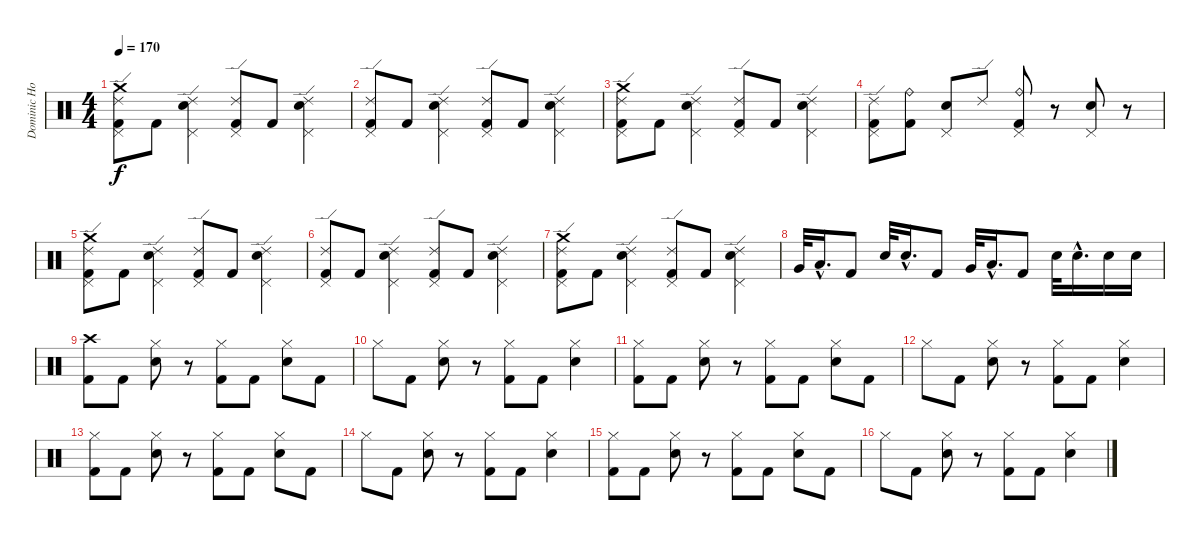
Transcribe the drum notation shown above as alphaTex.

\track ("Dominic Howard" "Dominic Ho") {instrument percussion}
\staff {score}
\articulation defaults
\ts (4 4)
\tempo 170
\clef neutral
\ks c
("Crash medium (hit)" "Ride (edge) 2" "Pedal Hi-Hat (hit)" "Kick (hit) 2").8{dy f} "Kick (hit) 2".8 ("Ride (edge) 2" "Electric Snare (hit)" "Pedal Hi-Hat (hit)").4 ("Ride (edge) 2" "Pedal Hi-Hat (hit)" "Kick (hit) 2").8 "Kick (hit) 2".8 ("Ride (edge) 2" "Electric Snare (hit)" "Pedal Hi-Hat (hit)").4 |
("Ride (edge) 2" "Pedal Hi-Hat (hit)" "Kick (hit) 2").8 "Kick (hit) 2".8 ("Ride (edge) 2" "Electric Snare (hit)" "Pedal Hi-Hat (hit)").4 ("Ride (edge) 2" "Pedal Hi-Hat (hit)" "Kick (hit) 2").8 "Kick (hit) 2".8 ("Ride (edge) 2" "Electric Snare (hit)" "Pedal Hi-Hat (hit)").4 |
("Crash medium (hit)" "Ride (edge) 2" "Pedal Hi-Hat (hit)" "Kick (hit) 2").8 "Kick (hit) 2".8 ("Ride (edge) 2" "Electric Snare (hit)" "Pedal Hi-Hat (hit)").4 ("Ride (edge) 2" "Pedal Hi-Hat (hit)" "Kick (hit) 2").8 "Kick (hit) 2".8 ("Ride (edge) 2" "Electric Snare (hit)" "Pedal Hi-Hat (hit)").4 |
("Ride (edge) 2" "Pedal Hi-Hat (hit)" "Kick (hit) 2").8 ("Ride (bell)" "Kick (hit) 2").8 ("Electric Snare (hit)" "Pedal Hi-Hat (hit)").8 "Ride (edge) 2".8 ("Ride (bell)" "Pedal Hi-Hat (hit)" "Kick (hit) 2").8 r.8 ("Electric Snare (hit)" "Pedal Hi-Hat (hit)").8 r.8 |
("Crash medium (hit)" "Ride (edge) 2" "Pedal Hi-Hat (hit)" "Kick (hit) 2").8 "Kick (hit) 2".8 ("Ride (edge) 2" "Electric Snare (hit)" "Pedal Hi-Hat (hit)").4 ("Ride (edge) 2" "Pedal Hi-Hat (hit)" "Kick (hit) 2").8 "Kick (hit) 2".8 ("Ride (edge) 2" "Electric Snare (hit)" "Pedal Hi-Hat (hit)").4 |
("Ride (edge) 2" "Pedal Hi-Hat (hit)" "Kick (hit) 2").8 "Kick (hit) 2".8 ("Ride (edge) 2" "Electric Snare (hit)" "Pedal Hi-Hat (hit)").4 ("Ride (edge) 2" "Pedal Hi-Hat (hit)" "Kick (hit) 2").8 "Kick (hit) 2".8 ("Ride (edge) 2" "Electric Snare (hit)" "Pedal Hi-Hat (hit)").4 |
("Crash medium (hit)" "Ride (edge) 2" "Pedal Hi-Hat (hit)" "Kick (hit) 2").8 "Kick (hit) 2".8 ("Ride (edge) 2" "Electric Snare (hit)" "Pedal Hi-Hat (hit)").4 ("Ride (edge) 2" "Pedal Hi-Hat (hit)" "Kick (hit) 2").8 "Kick (hit) 2".8 ("Ride (edge) 2" "Electric Snare (hit)" "Pedal Hi-Hat (hit)").4 |
"Very Low Tom (hit)".32 "Low Floor Tom (hit)"{hac}.16{d} "Kick (hit) 2".8 "Electric Snare (hit)".32 "Electric Snare (hit)"{hac}.16{d} "Kick (hit) 2".8 "Very Low Tom (hit)".32 "Low Floor Tom (hit)"{hac}.16{d} "Kick (hit) 2".8 "Electric Snare (hit)".32 "Electric Snare (hit)"{hac}.16{d} "Electric Snare (hit)".16 "Electric Snare (hit)".16 |
("Crash high (hit)" "Kick (hit) 2").8 "Kick (hit) 2".8 ("Hi-Hat (closed)" "Electric Snare (hit)").8 r.8 ("Hi-Hat (closed)" "Kick (hit) 2").8 "Kick (hit) 2".8 ("Hi-Hat (closed)" "Electric Snare (hit)").8 "Kick (hit) 2".8 |
"Hi-Hat (closed)".8 "Kick (hit) 2".8 ("Hi-Hat (closed)" "Electric Snare (hit)").8 r.8 ("Hi-Hat (closed)" "Kick (hit) 2").8 "Kick (hit) 2".8 ("Hi-Hat (closed)" "Electric Snare (hit)").4 |
("Hi-Hat (closed)" "Kick (hit) 2").8 "Kick (hit) 2".8 ("Hi-Hat (closed)" "Electric Snare (hit)").8 r.8 ("Hi-Hat (closed)" "Kick (hit) 2").8 "Kick (hit) 2".8 ("Hi-Hat (closed)" "Electric Snare (hit)").8 "Kick (hit) 2".8 |
"Hi-Hat (closed)".8 "Kick (hit) 2".8 ("Hi-Hat (closed)" "Electric Snare (hit)").8 r.8 ("Hi-Hat (closed)" "Kick (hit) 2").8 "Kick (hit) 2".8 ("Hi-Hat (closed)" "Electric Snare (hit)").4 |
("Hi-Hat (closed)" "Kick (hit) 2").8 "Kick (hit) 2".8 ("Hi-Hat (closed)" "Electric Snare (hit)").8 r.8 ("Hi-Hat (closed)" "Kick (hit) 2").8 "Kick (hit) 2".8 ("Hi-Hat (closed)" "Electric Snare (hit)").8 "Kick (hit) 2".8 |
"Hi-Hat (closed)".8 "Kick (hit) 2".8 ("Hi-Hat (closed)" "Electric Snare (hit)").8 r.8 ("Hi-Hat (closed)" "Kick (hit) 2").8 "Kick (hit) 2".8 ("Hi-Hat (closed)" "Electric Snare (hit)").4 |
("Hi-Hat (closed)" "Kick (hit) 2").8 "Kick (hit) 2".8 ("Hi-Hat (closed)" "Electric Snare (hit)").8 r.8 ("Hi-Hat (closed)" "Kick (hit) 2").8 "Kick (hit) 2".8 ("Hi-Hat (closed)" "Electric Snare (hit)").8 "Kick (hit) 2".8 |
"Hi-Hat (closed)".8 "Kick (hit) 2".8 ("Hi-Hat (closed)" "Electric Snare (hit)").8 r.8 ("Hi-Hat (closed)" "Kick (hit) 2").8 "Kick (hit) 2".8 ("Hi-Hat (closed)" "Electric Snare (hit)").4
